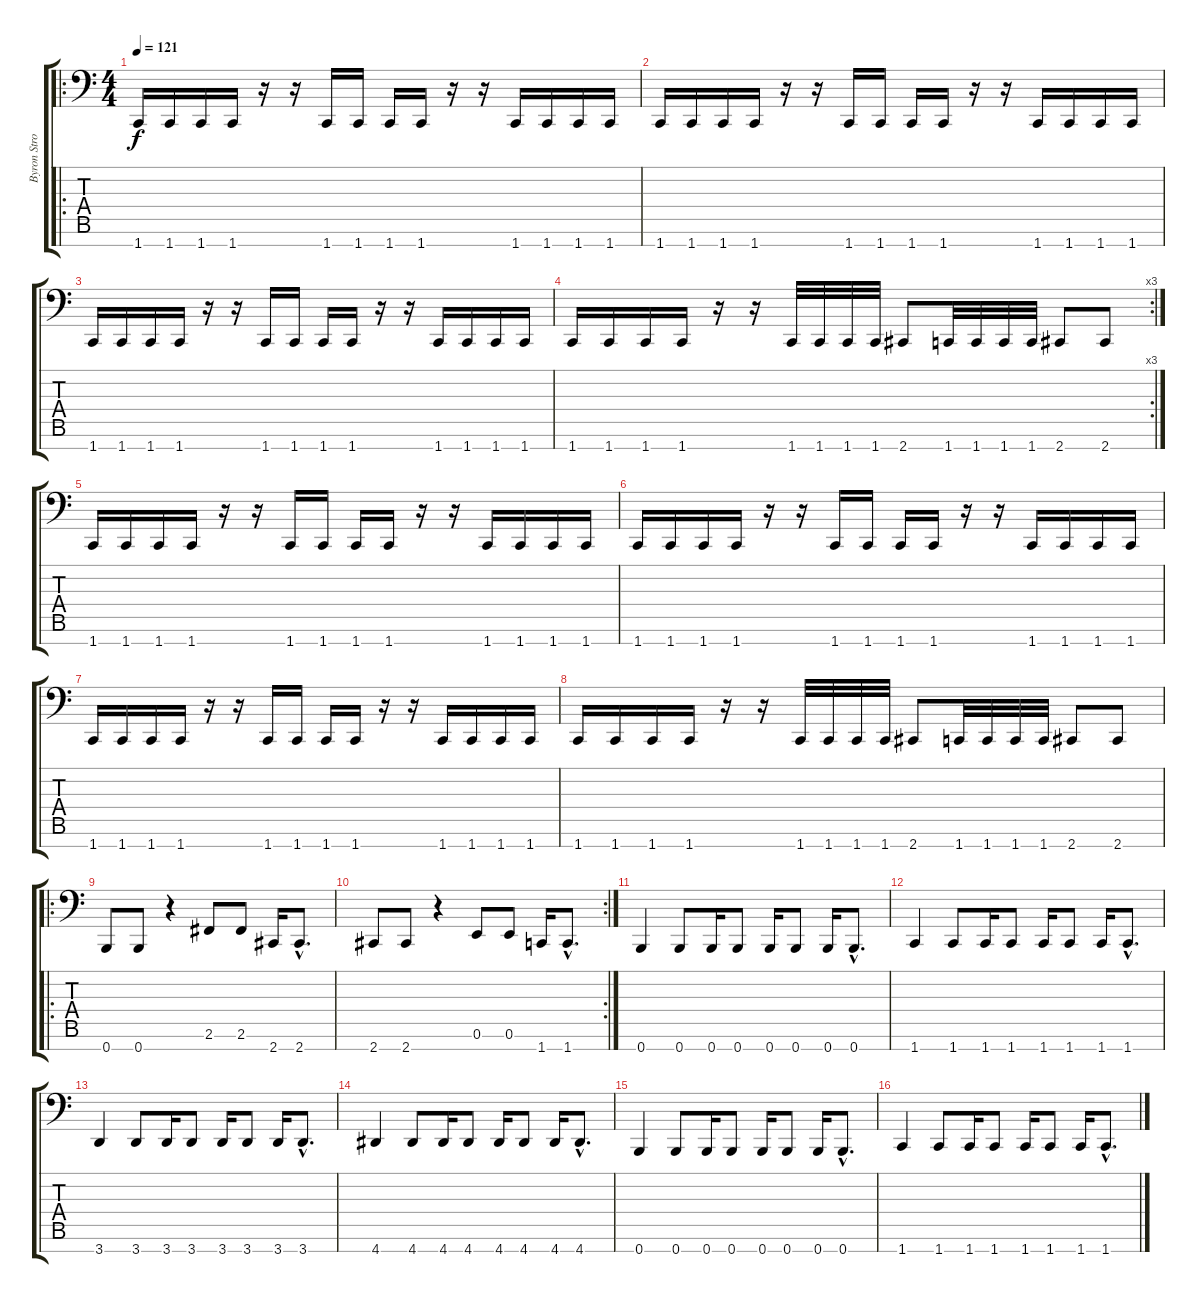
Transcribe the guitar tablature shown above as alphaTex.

\track ("Byron Stroud" "Byron Stro") {instrument slapbass2}
\staff {score tabs}
\tuning (E3 B2 G2 D2 A1 E1 B0) {hide}
\ro
\ts (4 4)
\tempo 121
\clef f4
\ks c
1.7.16{dy f} 1.7.16 1.7.16 1.7.16 r.16 r.16 1.7.16 1.7.16 1.7.16 1.7.16 r.16 r.16 1.7.16 1.7.16 1.7.16 1.7.16 |
1.7.16 1.7.16 1.7.16 1.7.16 r.16 r.16 1.7.16 1.7.16 1.7.16 1.7.16 r.16 r.16 1.7.16 1.7.16 1.7.16 1.7.16 |
1.7.16 1.7.16 1.7.16 1.7.16 r.16 r.16 1.7.16 1.7.16 1.7.16 1.7.16 r.16 r.16 1.7.16 1.7.16 1.7.16 1.7.16 |
\rc 3
1.7.16 1.7.16 1.7.16 1.7.16 r.16 r.16 1.7.32 1.7.32 1.7.32 1.7.32 2.7.8 1.7.32 1.7.32 1.7.32 1.7.32 2.7.8 2.7.8 |
1.7.16 1.7.16 1.7.16 1.7.16 r.16 r.16 1.7.16 1.7.16 1.7.16 1.7.16 r.16 r.16 1.7.16 1.7.16 1.7.16 1.7.16 |
1.7.16 1.7.16 1.7.16 1.7.16 r.16 r.16 1.7.16 1.7.16 1.7.16 1.7.16 r.16 r.16 1.7.16 1.7.16 1.7.16 1.7.16 |
1.7.16 1.7.16 1.7.16 1.7.16 r.16 r.16 1.7.16 1.7.16 1.7.16 1.7.16 r.16 r.16 1.7.16 1.7.16 1.7.16 1.7.16 |
1.7.16 1.7.16 1.7.16 1.7.16 r.16 r.16 1.7.32 1.7.32 1.7.32 1.7.32 2.7.8 1.7.32 1.7.32 1.7.32 1.7.32 2.7.8 2.7.8 |
\ro
0.7.8 0.7.8 r.4 2.6.8 2.6.8 2.7.16 2.7{hac}.8{d} |
\rc 2
2.7.8 2.7.8 r.4 0.6.8 0.6.8 1.7.16 1.7{hac}.8{d} |
0.7.4 0.7.8 0.7.16 0.7.8 0.7.16 0.7.8 0.7.16 0.7{hac}.8{d} |
1.7.4 1.7.8 1.7.16 1.7.8 1.7.16 1.7.8 1.7.16 1.7{hac}.8{d} |
3.7.4 3.7.8 3.7.16 3.7.8 3.7.16 3.7.8 3.7.16 3.7{hac}.8{d} |
4.7.4 4.7.8 4.7.16 4.7.8 4.7.16 4.7.8 4.7.16 4.7{hac}.8{d} |
0.7.4 0.7.8 0.7.16 0.7.8 0.7.16 0.7.8 0.7.16 0.7{hac}.8{d} |
1.7.4 1.7.8 1.7.16 1.7.8 1.7.16 1.7.8 1.7.16 1.7{hac}.8{d}
